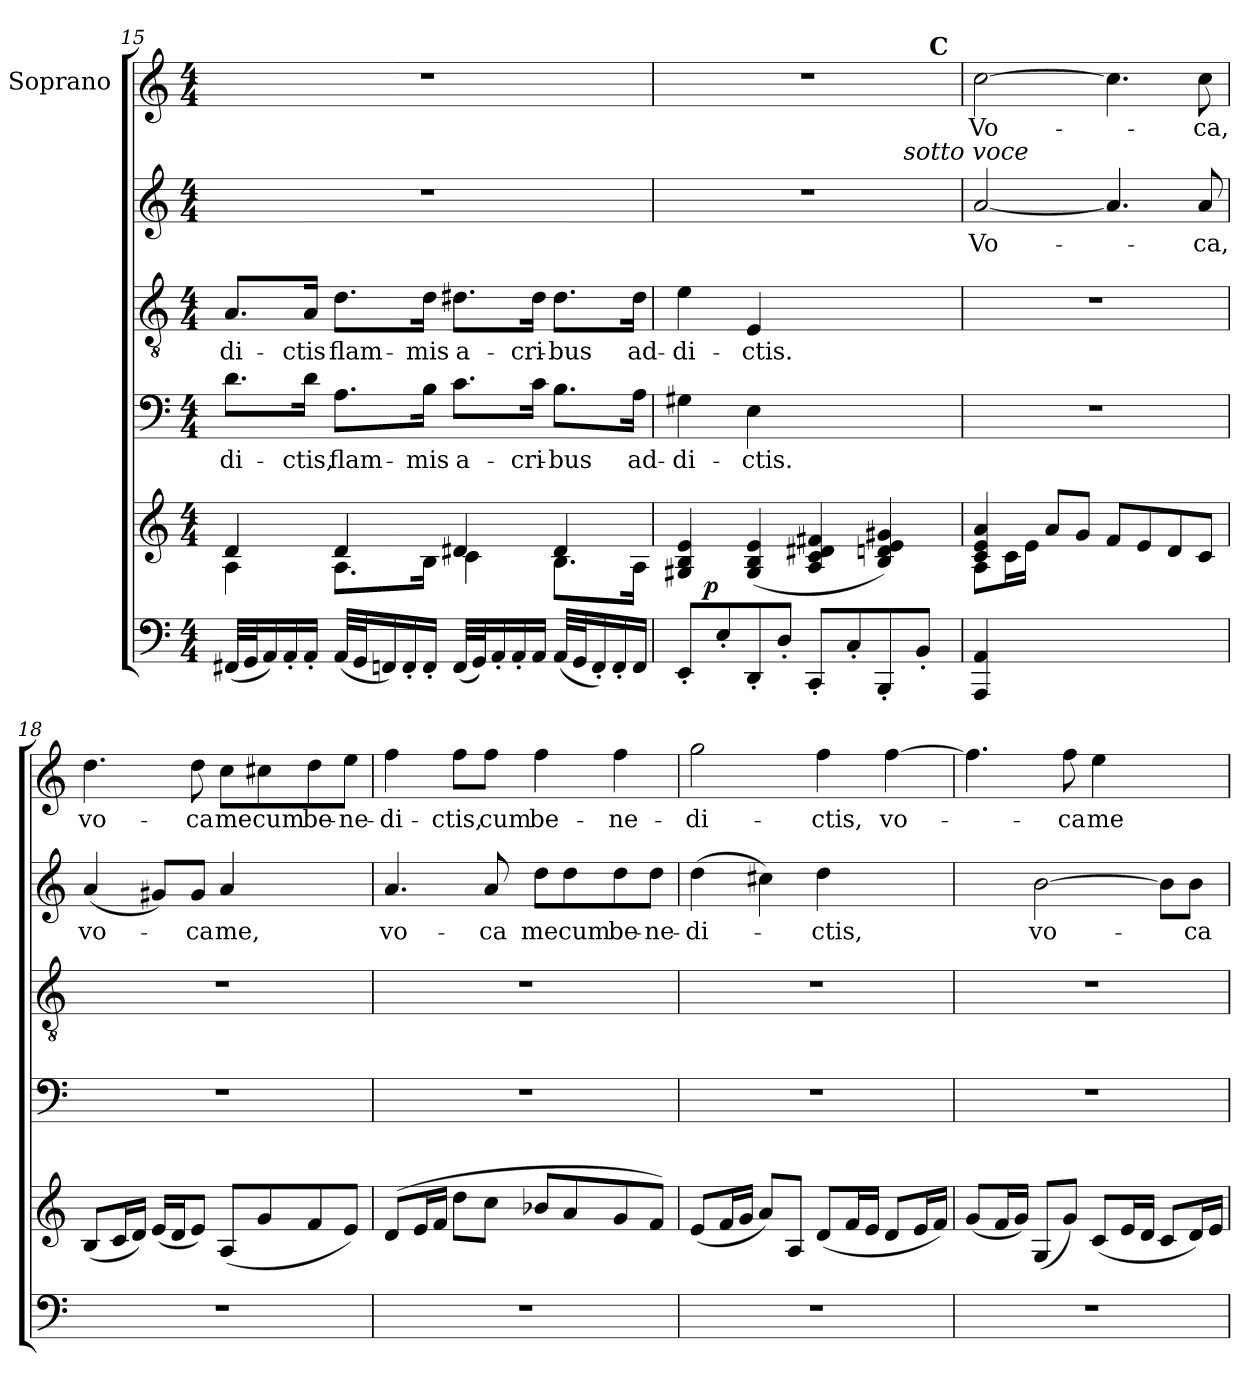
**kern	**dynam	**kern	**kern	**text	**kern	**text	**kern	**text	**kern	**text
*part6	*part6	*part5	*part4	*part4	*part3	*part3	*part2	*part2	*part1	*part1
*staff6	*staff6	*staff5	*staff4	*staff4	*staff3	*staff3	*staff2	*staff2	*staff1	*staff1
*	*	*	*	*	*	*	*	*	*I"Soprano	*
!!LO:LB:g=z
*clefF4	*	*clefG2	*clefF4	*	*clefGv2	*	*clefG2	*	*clefG2	*
*k[]	*	*k[]	*k[]	*	*k[]	*	*k[]	*	*k[]	*
*C:	*	*C:	*C:	*	*C:	*	*C:	*	*C:	*
*M4/4	*	*M4/4	*M4/4	*	*M4/4	*	*M4/4	*	*M4/4	*
*MM50	*	*MM50	*MM50	*	*MM50	*	*MM50	*	*MM50	*
=15	=15	=15	=15	=15	=15	=15	=15	=15	=15	=15
*	*	*^	*	*	*	*	*	*	*	*
!	!	!	!	!	!LO:LY:b	!	!LO:LY:b	!	!	!	!
(<32FF#X/LLL	.	4d/	4A\	8.d\L	-di-	8.A/L	-di-	1r	.	1r	.
32GG/J	.	.	.	.	.	.	.	.	.	.	.
16AA/)	.	.	.	.	.	.	.	.	.	.	.
16AA'</	.	.	.	.	.	.	.	.	.	.	.
!	!	!	!	!	!LO:LY:b	!	!LO:LY:b	!	!	!	!
16AA'</JJ	.	.	.	16d\Jk	-ctis,	16A/Jk	-ctis	.	.	.	.
!	!	!	!	!	!LO:LY:b	!	!LO:LY:b	!	!	!	!
(<32AA/LLL	.	4d/	8.A\L	8.A\L	flam-	8.d\L	flam-	.	.	.	.
32GG/J	.	.	.	.	.	.	.	.	.	.	.
16FFn/)	.	.	.	.	.	.	.	.	.	.	.
16FF'</	.	.	.	.	.	.	.	.	.	.	.
!	!	!	!	!	!LO:LY:b	!	!LO:LY:b	!	!	!	!
16FF'</JJ	.	.	16B\Jk	16B\Jk	-mis	16d\Jk	-mis	.	.	.	.
!	!	!	!	!	!LO:LY:b	!	!LO:LY:b	!	!	!	!
(<32FF/LLL	.	4d#X/	4c\	8.c\L	a-	8.d#X\L	a-	.	.	.	.
32GG/J)	.	.	.	.	.	.	.	.	.	.	.
16AA'</	.	.	.	.	.	.	.	.	.	.	.
16AA'</	.	.	.	.	.	.	.	.	.	.	.
!	!	!	!	!	!LO:LY:b	!	!LO:LY:b	!	!	!	!
16AA/JJ	.	.	.	16c\Jk	-cri-	16d#\Jk	-cri-	.	.	.	.
!	!	!	!	!	!LO:LY:b	!	!LO:LY:b	!	!	!	!
(<32AA/LLL	.	4d#/	8.B\L	8.B\L	-bus	8.d#\L	-bus	.	.	.	.
32GG/J	.	.	.	.	.	.	.	.	.	.	.
16FF'</)	.	.	.	.	.	.	.	.	.	.	.
16FF'</	.	.	.	.	.	.	.	.	.	.	.
!	!	!	!	!	!LO:LY:b	!	!LO:LY:b	!	!	!	!
16FF/JJ	.	.	16A\Jk	16A\Jk	ad-	16d#\Jk	ad-	.	.	.	.
!!LO:LB:g=z
=16	=16	=16	=16	=16	=16	=16	=16	=16	=16	=16	=16
!	!	!	!	!	!LO:LY:b	!	!LO:LY:b	!	!	!	!
*^	*	*v	*v	*	*	*	*	*^	*	*^	*
8EE'</L	16.ryy	.	4G#X/ 4B/ 4e/	4G#X\	-di-	4e\	-di-	1r	2ryy	.	1r	2ryy	.
!	!	!LO:DY:a	!	!	!	!	!	!	!	!	!	!	!
.	2ryy	p	.	.	.	.	.	.	.	.	.	.	.
8E'</	.	.	.	.	.	.	.	.	.	.	.	.	.
!	!	!	!	!	!LO:LY:b	!	!LO:LY:b	!	!	!	!	!	!
8DD'</	.	.	(<4G#/ 4B/ 4e/	4E\	-ctis.	4E/	-ctis.	.	.	.	.	.	.
8D'</J	.	.	.	.	.	.	.	.	.	.	.	.	.
8CC'</L	.	.	4A/ 4c/ 4d#X/ 4f#X/	2ryy	.	2ryy	.	.	4ryy	.	.	4ryy	.
.	4ryy	.	.	.	.	.	.	.	.	.	.	.	.
8C'</	.	.	.	.	.	.	.	.	.	.	.	.	.
8BBB'</	.	.	4B/ 4dn/ 4e/ 4g#X/)	.	.	.	.	.	16.ryy	.	.	8ryy	.
!	!	!	!	!	!	!	!	!	!LO:TX:a:i:t=sotto voce	!	!	!	!
.	8ryy	.	.	.	.	.	.	.	8ryy	.	.	.	.
8BB'</J	.	.	.	.	.	.	.	.	.	.	.	32ryy	.
!	!	!	!	!	!	!	!	!	!	!	!	!LO:TX:a:B:t=C	!
.	.	.	.	.	.	.	.	.	.	.	.	16.ryy	.
.	32ryy	.	.	.	.	.	.	.	32ryy	.	.	.	.
=17	=17	=17	=17	=17	=17	=17	=17	=17	=17	=17	=17	=17	=17
*	*	*	*^	*	*	*	*	*	*	*	*	*	*
!	!	!	!	!	!	!	!	!	!	!	!	!LO:TX:a:i:t=sotto voce	!	!
!	!	!	!	!	!	!	!	!	!	!	!LO:LY:b	!	!	!LO:LY:b
*	*	*	*	*	*	*	*	*	*v	*v	*	*	*	*
*v	*v	*	*	*	*	*	*	*	*	*	*v	*v	*
4AAA/ 4AA/	.	4c/ 4e/ 4a/	8A\L	1r	.	1r	.	[<2a/	Vo-	[>2cc\	Vo-
.	.	.	16c\L	.	.	.	.	.	.	.	.
.	.	.	16e\JJ	.	.	.	.	.	.	.	.
2.ryy	.	8a/L	2.ryy	.	.	.	.	.	.	.	.
.	.	8g/J	.	.	.	.	.	.	.	.	.
.	.	8f/L	.	.	.	.	.	4.a/]	.	4.cc\]	.
.	.	8e/	.	.	.	.	.	.	.	.	.
.	.	8d/	.	.	.	.	.	.	.	.	.
!	!	!	!	!	!	!	!	!	!LO:LY:b	!	!LO:LY:b
.	.	8c/J	.	.	.	.	.	8a/	-ca,	8cc\	-ca,
*	*	*v	*v	*	*	*	*	*	*	*	*
=18	=18	=18	=18	=18	=18	=18	=18	=18	=18	=18
!	!	!	!	!	!	!	!	!LO:LY:b	!	!LO:LY:b
1r	.	(<8B/L	1r	.	1r	.	(<4a/	vo-	4.dd\	vo-
.	.	16c/L	.	.	.	.	.	.	.	.
.	.	16d/JJ)	.	.	.	.	.	.	.	.
.	.	(<16e/LL	.	.	.	.	8g#X/L)	.	.	.
.	.	16d/J	.	.	.	.	.	.	.	.
!	!	!	!	!	!	!	!	!LO:LY:b	!	!LO:LY:b
.	.	8e/J)	.	.	.	.	8g#/J	-ca	8dd\	-ca
!	!	!	!	!	!	!	!	!LO:LY:b	!	!LO:LY:b
.	.	(<8A/L	.	.	.	.	4a/	me,	8cc\L	me
!	!	!	!	!	!	!	!	!	!	!LO:LY:b
.	.	8g/	.	.	.	.	.	.	8cc#X\	cum
!	!	!	!	!	!	!	!	!	!	!LO:LY:b
.	.	8f/	.	.	.	.	4ryy	.	8dd\	be-
!	!	!	!	!	!	!	!	!	!	!LO:LY:b
.	.	8e/J)	.	.	.	.	.	.	8ee\J	-ne-
!!LO:PB:g=z
=19	=19	=19	=19	=19	=19	=19	=19	=19	=19	=19
!	!	!	!	!	!	!	!	!LO:LY:b	!	!LO:LY:b
1r	.	(<8d/L	1r	.	1r	.	4.a/	vo-	4ff\	-di-
.	.	16e/L	.	.	.	.	.	.	.	.
.	.	16f/JJ	.	.	.	.	.	.	.	.
!	!	!	!	!	!	!	!	!	!	!LO:LY:b
.	.	8dd\L	.	.	.	.	.	.	8ff\L	-ctis,
!	!	!	!	!	!	!	!	!LO:LY:b	!	!LO:LY:b
.	.	8cc\J	.	.	.	.	8a/	-ca	8ff\J	cum
!	!	!	!	!	!	!	!	!LO:LY:b	!	!LO:LY:b
.	.	8b-X/L	.	.	.	.	8dd\L	me	4ff\	be-
!	!	!	!	!	!	!	!	!LO:LY:b	!	!
.	.	8a/	.	.	.	.	8dd\	cum	.	.
!	!	!	!	!	!	!	!	!LO:LY:b	!	!LO:LY:b
.	.	8g/	.	.	.	.	8dd\	be-	4ff\	-ne-
!	!	!	!	!	!	!	!	!LO:LY:b	!	!
.	.	8f/J)	.	.	.	.	8dd\J	-ne-	.	.
=20	=20	=20	=20	=20	=20	=20	=20	=20	=20	=20
!	!	!	!	!	!	!	!	!LO:LY:b	!	!LO:LY:b
1r	.	(<8e/L	1r	.	1r	.	(>4dd\	-di-	2gg\	-di-
.	.	16f/L	.	.	.	.	.	.	.	.
.	.	16g/JJ	.	.	.	.	.	.	.	.
.	.	8a/L)	.	.	.	.	4cc#X\)	.	.	.
.	.	8A/J	.	.	.	.	.	.	.	.
!	!	!	!	!	!	!	!	!LO:LY:b	!	!LO:LY:b
.	.	(<8d/L	.	.	.	.	4dd\	-ctis,	4ff\	-ctis,
.	.	16f/L	.	.	.	.	.	.	.	.
.	.	16e/JJ	.	.	.	.	.	.	.	.
!	!	!	!	!	!	!	!	!	!	!LO:LY:b
.	.	8d/L	.	.	.	.	4ryy	.	[>4ff\	vo-
.	.	16e/L	.	.	.	.	.	.	.	.
.	.	16f/JJ)	.	.	.	.	.	.	.	.
=21	=21	=21	=21	=21	=21	=21	=21	=21	=21	=21
1r	.	(<8g/L	1r	.	1r	.	4ryy	.	4.ff\]	.
.	.	16f/L	.	.	.	.	.	.	.	.
.	.	16g/JJ)	.	.	.	.	.	.	.	.
!	!	!	!	!	!	!	!	!LO:LY:b	!	!
.	.	(<8G/L	.	.	.	.	[>2b\	vo-	.	.
!	!	!	!	!	!	!	!	!	!	!LO:LY:b
.	.	8g/J)	.	.	.	.	.	.	8ff\	-ca
!	!	!	!	!	!	!	!	!	!	!LO:LY:b
.	.	(<8c/L	.	.	.	.	.	.	4ee\	me
.	.	16e/L	.	.	.	.	.	.	.	.
.	.	16d/JJ	.	.	.	.	.	.	.	.
.	.	8c/L	.	.	.	.	8b\L]	.	4ryy	.
!	!	!	!	!	!	!	!	!LO:LY:b	!	!
.	.	16d/L)	.	.	.	.	8b\J	-ca	.	.
.	.	16e/JJ	.	.	.	.	.	.	.	.
=	=	=	=	=	=	=	=	=	=	=
*-	*-	*-	*-	*-	*-	*-	*-	*-	*-	*-
